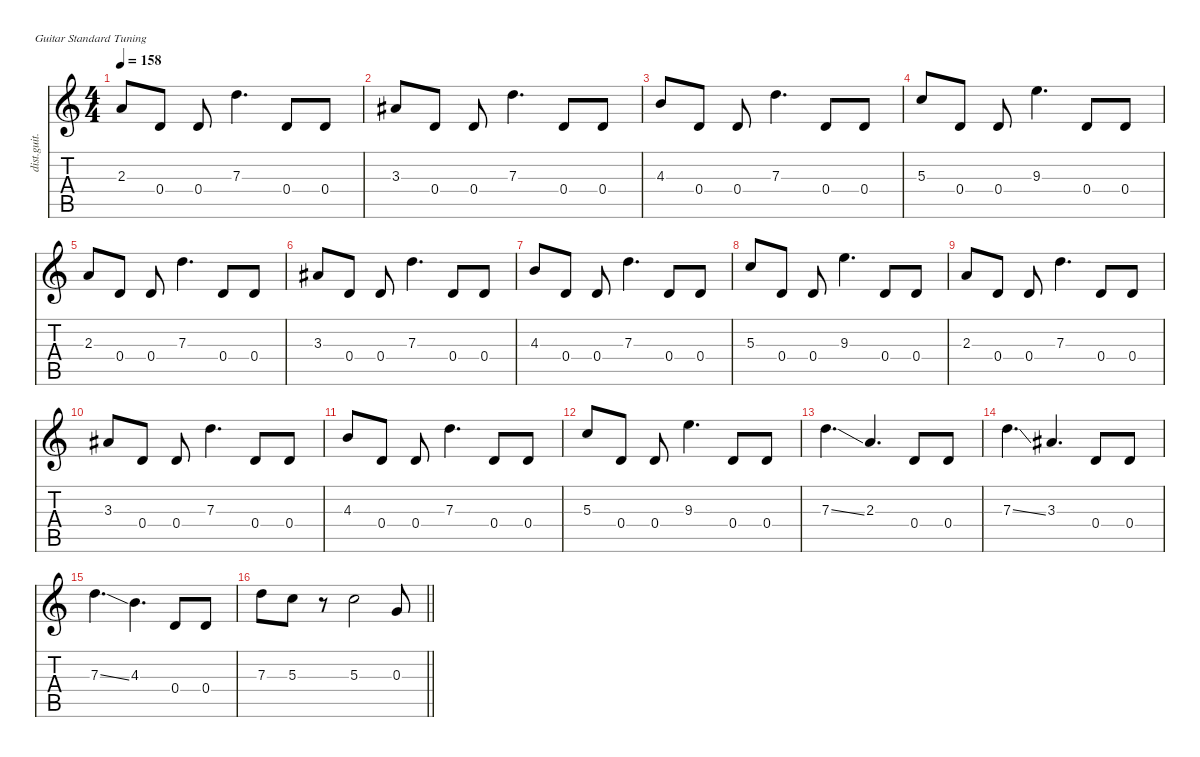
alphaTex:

\defaultSystemsLayout 4
\hideDynamics
\bracketExtendMode nobrackets
\otherSystemsTrackNameOrientation horizontal
\track ("Guitar 1" "dist.guit.") {defaultSystemsLayout 4 mute instrument distortionguitar}
\staff {score tabs}
\tuning (E4 B3 G3 D3 A2 E2)
\ts (4 4)
\tempo 158
\clef g2
\ks c
2.3.8{dy f beam Up} 0.4.8{beam Up} 0.4.8{beam Up} 7.3.4{d beam Down} 0.4.8{beam Up} 0.4.8{beam Up} |
3.3{acc #}.8{beam Up} 0.4.8{beam Up} 0.4.8{beam Up} 7.3.4{d beam Down} 0.4.8{beam Up} 0.4.8{beam Up} |
4.3.8{beam Up} 0.4.8{beam Up} 0.4.8{beam Up} 7.3.4{d beam Down} 0.4.8{beam Up} 0.4.8{beam Up} |
5.3.8{beam Up} 0.4.8{beam Up} 0.4.8{beam Up} 9.3.4{d beam Down} 0.4.8{beam Up} 0.4.8{beam Up} |
2.3.8{beam Up} 0.4.8{beam Up} 0.4.8{beam Up} 7.3.4{d beam Down} 0.4.8{beam Up} 0.4.8{beam Up} |
3.3{acc #}.8{beam Up} 0.4.8{beam Up} 0.4.8{beam Up} 7.3.4{d beam Down} 0.4.8{beam Up} 0.4.8{beam Up} |
4.3.8{beam Up} 0.4.8{beam Up} 0.4.8{beam Up} 7.3.4{d beam Down} 0.4.8{beam Up} 0.4.8{beam Up} |
5.3.8{beam Up} 0.4.8{beam Up} 0.4.8{beam Up} 9.3.4{d beam Down} 0.4.8{beam Up} 0.4.8{beam Up} |
2.3.8{beam Up} 0.4.8{beam Up} 0.4.8{beam Up} 7.3.4{d beam Down} 0.4.8{beam Up} 0.4.8{beam Up} |
3.3{acc #}.8{beam Up} 0.4.8{beam Up} 0.4.8{beam Up} 7.3.4{d beam Down} 0.4.8{beam Up} 0.4.8{beam Up} |
4.3.8{beam Up} 0.4.8{beam Up} 0.4.8{beam Up} 7.3.4{d beam Down} 0.4.8{beam Up} 0.4.8{beam Up} |
5.3.8{beam Up} 0.4.8{beam Up} 0.4.8{beam Up} 9.3.4{d beam Down} 0.4.8{beam Up} 0.4.8{beam Up} |
7.3{ss}.4{d beam Down} 2.3.4{d beam Up} 0.4.8{beam Up} 0.4.8{beam Up} |
7.3{ss}.4{d beam Down} 3.3{acc #}.4{d beam Up} 0.4.8{beam Up} 0.4.8{beam Up} |
7.3{ss}.4{d beam Down} 4.3.4{d beam Down} 0.4.8{beam Up} 0.4.8{beam Up} |
\barLineRight lightlight
7.3.8{beam Down} 5.3.8{beam Down} r.8{beam Down} 5.3.2{beam Down} 0.3.8{beam Up}
